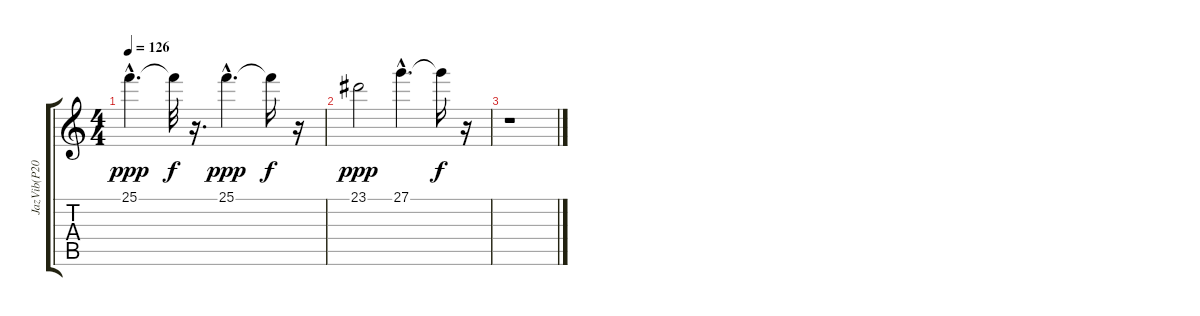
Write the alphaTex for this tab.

\track ("JazVib(P20)" "JazVib(P20") {instrument vibraphone}
\staff {score tabs}
\tuning (E4 B3 G3 D3 A2 E2) {hide}
\ts (4 4)
\tempo 126
\clef g2
\ks c
25.1{hac}.4{d dy ppp} 25.1{t}.32{dy f} r.16{d} 25.1{hac}.4{d dy ppp} 25.1{t}.16{dy f} r.16 |
23.1.2{dy ppp} 27.1{hac}.4{d} 27.1{t}.16{dy f} r.16 |
r.1
